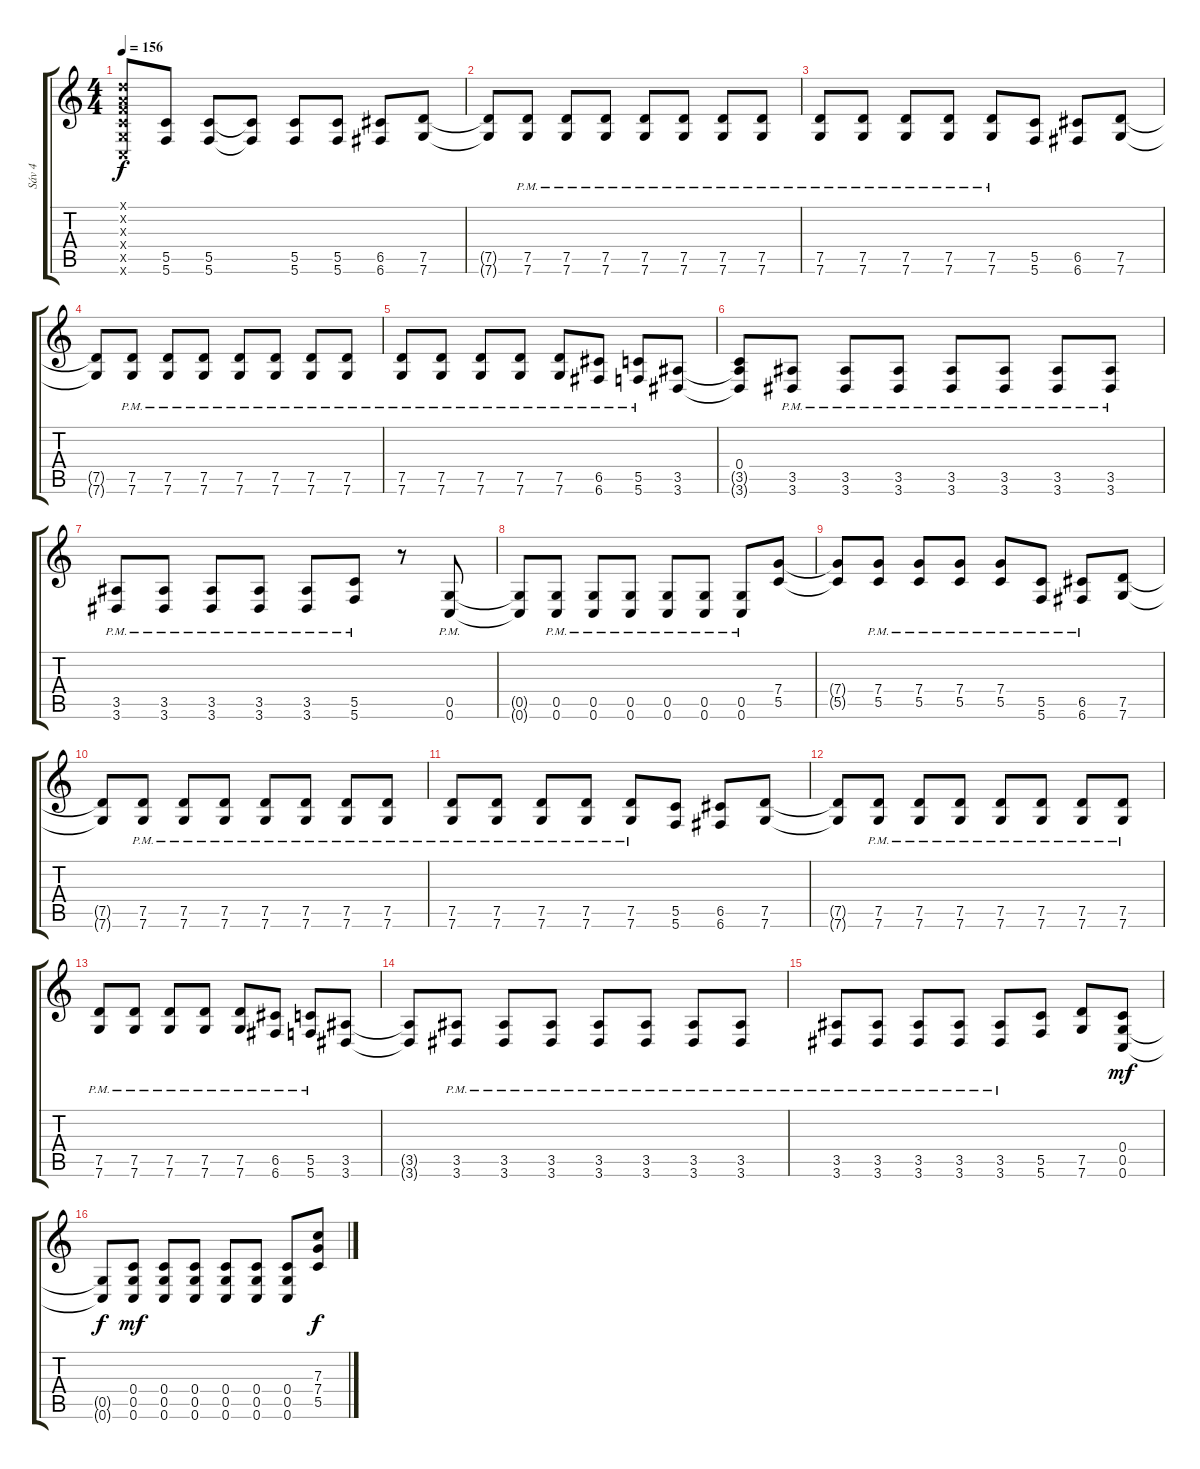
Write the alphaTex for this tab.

\track ("Sáv 4" "Sáv 4") {instrument distortionguitar}
\staff {score tabs}
\tuning (D4 A3 F3 C3 G2 C2) {hide}
\ts (4 4)
\tempo 156
\clef g2
\ks c
(0.1{x} 0.2{x} 0.3{x} 0.4{x} 0.5{x} 0.6{x}).8{dy f} (5.5 5.6).8 (5.5 5.6).8 (5.5{t} 5.6{t}).8 (5.5 5.6).8 (5.5 5.6).8 (6.5 6.6).8 (7.5 7.6).8 |
(7.5{t} 7.6{t}).8 (7.5{pm} 7.6).8{volume 12} (7.5{pm} 7.6).8 (7.5{pm} 7.6).8 (7.5{pm} 7.6).8 (7.5{pm} 7.6).8 (7.5{pm} 7.6).8 (7.5{pm} 7.6).8 |
(7.5{pm} 7.6).8 (7.5{pm} 7.6).8 (7.5{pm} 7.6).8 (7.5{pm} 7.6).8 (7.5{pm} 7.6).8 (5.5 5.6).8 (6.5 6.6).8 (7.5 7.6).8 |
(7.5{t} 7.6{t}).8 (7.5{pm} 7.6).8 (7.5{pm} 7.6).8 (7.5{pm} 7.6).8 (7.5{pm} 7.6).8 (7.5{pm} 7.6).8 (7.5{pm} 7.6).8 (7.5{pm} 7.6).8 |
(7.5{pm} 7.6).8 (7.5{pm} 7.6).8 (7.5{pm} 7.6).8 (7.5{pm} 7.6).8 (7.5{pm} 7.6).8 (6.5{pm} 6.6).8 (5.5{pm} 5.6).8 (3.5 3.6).8 |
(0.4 3.5{t} 3.6{t}).8 (3.5{pm} 3.6).8 (3.5{pm} 3.6).8 (3.5{pm} 3.6).8 (3.5{pm} 3.6).8 (3.5{pm} 3.6).8 (3.5{pm} 3.6).8 (3.5{pm} 3.6).8 |
(3.5{pm} 3.6).8 (3.5{pm} 3.6).8 (3.5{pm} 3.6).8 (3.5{pm} 3.6).8 (3.5{pm} 3.6).8 (5.5{pm} 5.6).8 r.8 (0.5{pm} 0.6).8 |
(0.5{t} 0.6{t}).8 (0.5{pm} 0.6).8 (0.5{pm} 0.6).8 (0.5{pm} 0.6).8 (0.5{pm} 0.6).8 (0.5{pm} 0.6).8 (0.5{pm} 0.6).8 (7.4 5.5).8 |
(7.4{t} 5.5{t}).8 (7.4{pm} 5.5).8 (7.4{pm} 5.5).8 (7.4{pm} 5.5).8 (7.4{pm} 5.5).8 (5.5{pm} 5.6).8 (6.5{pm} 6.6).8 (7.5 7.6).8 |
(7.5{t} 7.6{t}).8 (7.5{pm} 7.6).8 (7.5{pm} 7.6).8 (7.5{pm} 7.6).8 (7.5{pm} 7.6).8 (7.5{pm} 7.6).8 (7.5{pm} 7.6).8 (7.5{pm} 7.6).8 |
(7.5{pm} 7.6).8 (7.5{pm} 7.6).8 (7.5{pm} 7.6).8 (7.5{pm} 7.6).8 (7.5{pm} 7.6).8 (5.5 5.6).8 (6.5 6.6).8 (7.5 7.6).8 |
(7.5{t} 7.6{t}).8 (7.5{pm} 7.6).8 (7.5{pm} 7.6).8 (7.5{pm} 7.6).8 (7.5{pm} 7.6).8 (7.5{pm} 7.6).8 (7.5{pm} 7.6).8 (7.5{pm} 7.6).8 |
(7.5{pm} 7.6).8 (7.5{pm} 7.6).8 (7.5{pm} 7.6).8 (7.5{pm} 7.6).8 (7.5{pm} 7.6).8 (6.5{pm} 6.6).8 (5.5{pm} 5.6).8 (3.5 3.6).8 |
(3.5{t} 3.6{t}).8 (3.5{pm} 3.6).8 (3.5{pm} 3.6).8 (3.5{pm} 3.6).8 (3.5{pm} 3.6).8 (3.5{pm} 3.6).8 (3.5{pm} 3.6).8 (3.5{pm} 3.6).8 |
(3.5{pm} 3.6).8 (3.5{pm} 3.6).8 (3.5{pm} 3.6).8 (3.5{pm} 3.6).8 (3.5{pm} 3.6).8 (5.5 5.6).8 (7.5 7.6).8 (0.4 0.5 0.6).8{dy mf} |
(0.5{t} 0.6{t}).8{dy f} (0.4 0.5 0.6).8{dy mf} (0.4 0.5 0.6).8 (0.4 0.5 0.6).8 (0.4 0.5 0.6).8 (0.4 0.5 0.6).8 (0.4 0.5 0.6).8 (7.3 7.4 5.5).8{dy f}
